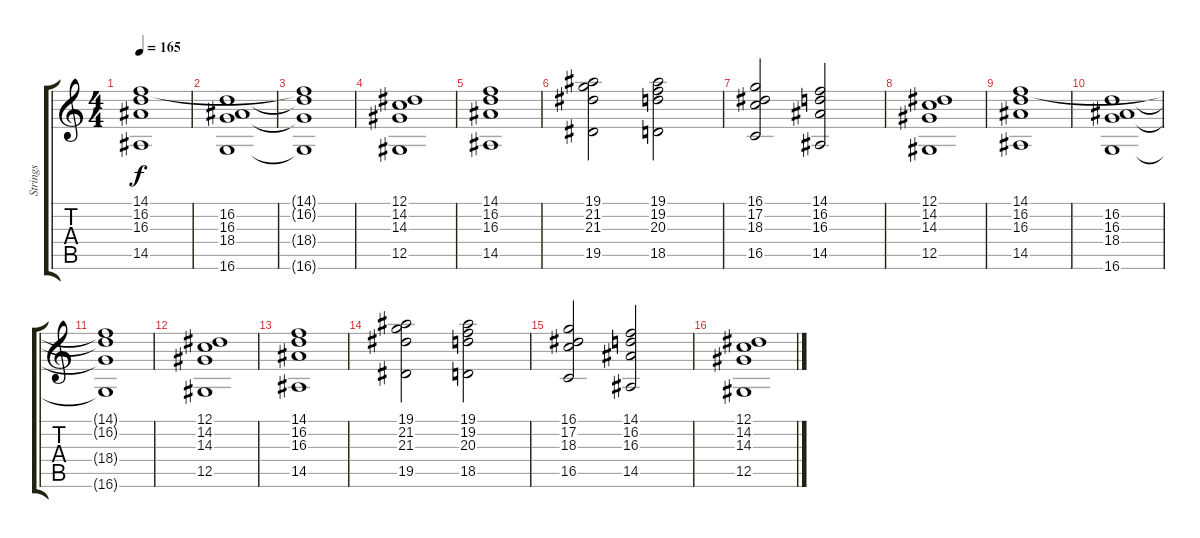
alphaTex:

\track ("Strings" "Strings") {instrument stringensemble1}
\staff {score tabs}
\tuning (Eb4 Bb3 Gb3 Db3 Ab2 Eb2) {hide}
\ts (4 4)
\tempo 165
\clef g2
\ks c
(14.1 16.2 16.3 14.5).1{dy f} |
(16.2 16.3 18.4 16.6).1 |
(14.1{t} 16.2{t} 18.4{t} 16.6{t}).1 |
(12.1 14.2 14.3 12.5).1 |
(14.1 16.2 16.3 14.5).1 |
(19.1 21.2 21.3 19.5).2 (19.1 19.2 20.3 18.5).2 |
(16.1 17.2 18.3 16.5).2 (14.1 16.2 16.3 14.5).2 |
(12.1 14.2 14.3 12.5).1 |
(14.1 16.2 16.3 14.5).1 |
(16.2 16.3 18.4 16.6).1 |
(14.1{t} 16.2{t} 18.4{t} 16.6{t}).1 |
(12.1 14.2 14.3 12.5).1 |
(14.1 16.2 16.3 14.5).1 |
(19.1 21.2 21.3 19.5).2 (19.1 19.2 20.3 18.5).2 |
(16.1 17.2 18.3 16.5).2 (14.1 16.2 16.3 14.5).2 |
(12.1 14.2 14.3 12.5).1
